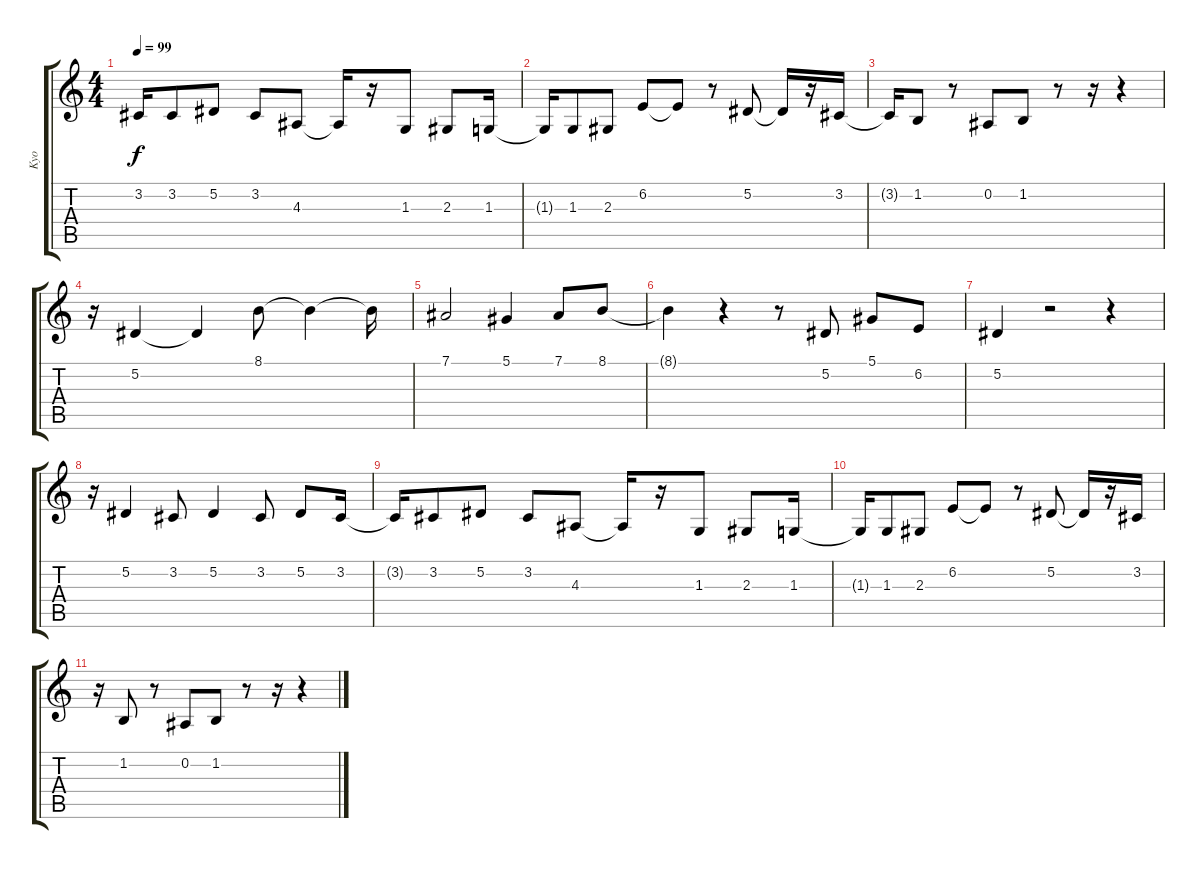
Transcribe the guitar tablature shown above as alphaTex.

\track ("Kyo" "Kyo") {instrument orchestralharp}
\staff {score tabs}
\tuning (Eb4 Bb3 Gb3 Db3 Ab2 Db2) {hide}
\ts (4 4)
\tempo 99
\clef g2
\ks c
3.2{t}.16{dy f} 3.2.8 5.2.8 3.2.8 4.3.8 4.3{t}.16 r.16 1.3.8 2.3.8 1.3.16 |
1.3{t}.16 1.3.8 2.3.8 6.2.8 6.2{t}.8 r.8 5.2.8 5.2{t}.16 r.16 3.2.16 |
3.2{t}.16 1.2.8 r.8 0.2.8 1.2.8 r.8 r.16 r.4 |
r.16 5.2.4 5.2{t}.4 8.1.8 8.1{t}.4 8.1{t}.16 |
7.1.2 5.1.4 7.1.8 8.1.8 |
8.1{t}.4 r.4 r.8 5.2.8 5.1.8 6.2.8 |
5.2.4 r.2 r.4 |
r.16 5.2.4 3.2.8 5.2.4 3.2.8 5.2.8 3.2.16 |
3.2{t}.16 3.2.8 5.2.8 3.2.8 4.3.8 4.3{t}.16 r.16 1.3.8 2.3.8 1.3.16 |
1.3{t}.16 1.3.8 2.3.8 6.2.8 6.2{t}.8 r.8 5.2.8 5.2{t}.16 r.16 3.2.16 |
r.16 1.2.8 r.8 0.2.8 1.2.8 r.8 r.16 r.4
